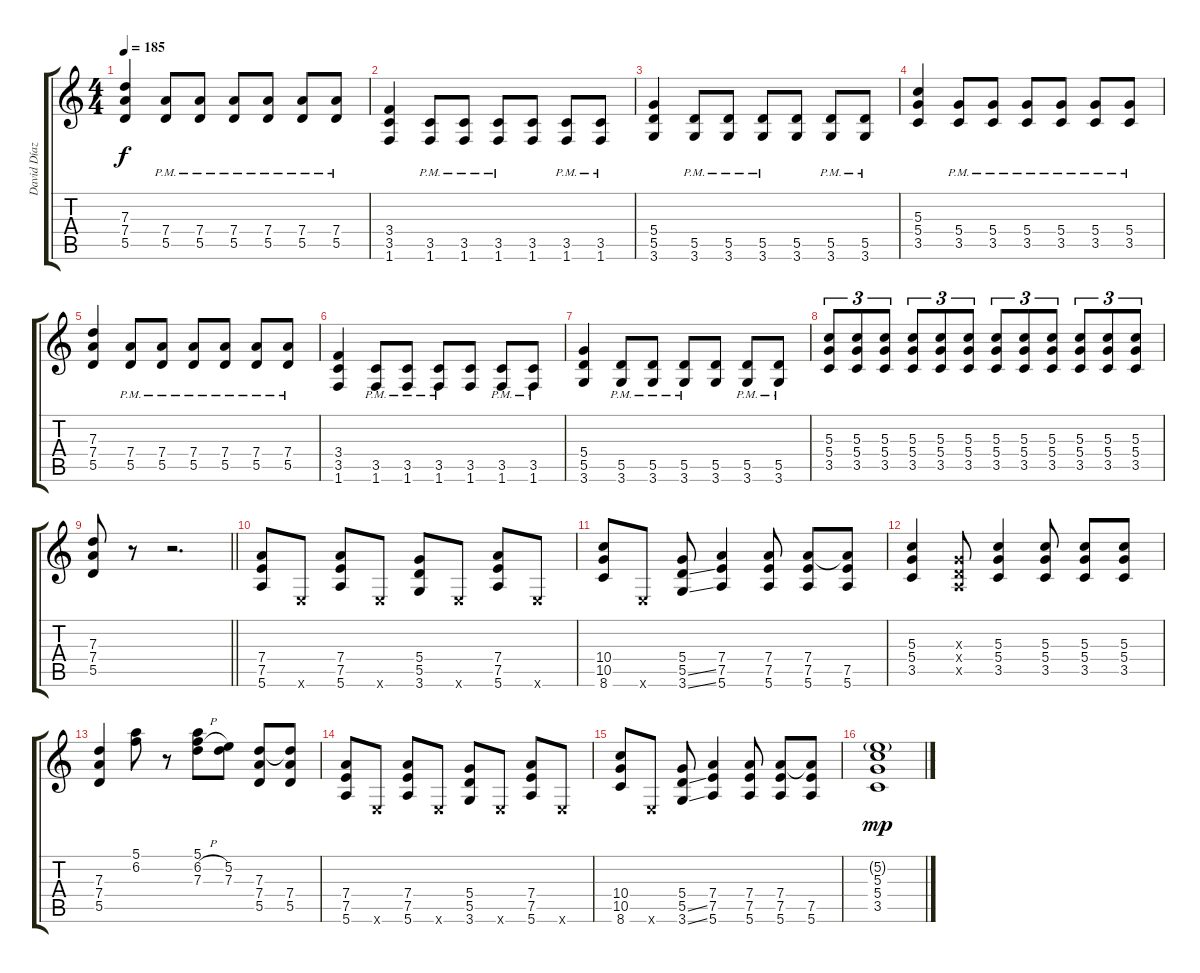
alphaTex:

\track ("David Díaz 'Kolibrí' - Guitarra" "David Díaz") {instrument overdrivenguitar}
\staff {score tabs}
\tuning (E4 B3 G3 D3 A2 E2) {hide}
\ts (4 4)
\tempo 185
\clef g2
\ks c
(7.3 7.4 5.5).4{dy f} (7.4{pm} 5.5{pm}).8 (7.4{pm} 5.5{pm}).8 (7.4{pm} 5.5{pm}).8 (7.4{pm} 5.5{pm}).8 (7.4{pm} 5.5{pm}).8 (7.4{pm} 5.5{pm}).8 |
(3.4 3.5 1.6).4 (3.5{pm} 1.6{pm}).8 (3.5{pm} 1.6{pm}).8 (3.5{pm} 1.6{pm}).8 (3.5 1.6).8 (3.5{pm} 1.6{pm}).8 (3.5{pm} 1.6{pm}).8 |
(5.4 5.5 3.6).4 (5.5{pm} 3.6{pm}).8 (5.5{pm} 3.6{pm}).8 (5.5{pm} 3.6{pm}).8 (5.5 3.6).8 (5.5{pm} 3.6{pm}).8 (5.5{pm} 3.6{pm}).8 |
(5.3 5.4 3.5).4 (5.4{pm} 3.5{pm}).8 (5.4{pm} 3.5{pm}).8 (5.4{pm} 3.5{pm}).8 (5.4{pm} 3.5{pm}).8 (5.4{pm} 3.5{pm}).8 (5.4{pm} 3.5{pm}).8 |
(7.3 7.4 5.5).4 (7.4{pm} 5.5{pm}).8 (7.4{pm} 5.5{pm}).8 (7.4{pm} 5.5{pm}).8 (7.4{pm} 5.5{pm}).8 (7.4{pm} 5.5{pm}).8 (7.4{pm} 5.5{pm}).8 |
(3.4 3.5 1.6).4 (3.5{pm} 1.6{pm}).8 (3.5{pm} 1.6{pm}).8 (3.5{pm} 1.6{pm}).8 (3.5 1.6).8 (3.5{pm} 1.6{pm}).8 (3.5{pm} 1.6{pm}).8 |
(5.4 5.5 3.6).4 (5.5{pm} 3.6{pm}).8 (5.5{pm} 3.6{pm}).8 (5.5{pm} 3.6{pm}).8 (5.5 3.6).8 (5.5{pm} 3.6{pm}).8 (5.5{pm} 3.6{pm}).8 |
(5.3 5.4 3.5).8{tu (3 2)} (5.3 5.4 3.5).8{tu (3 2)} (5.3 5.4 3.5).8{tu (3 2)} (5.3 5.4 3.5).8{tu (3 2)} (5.3 5.4 3.5).8{tu (3 2)} (5.3 5.4 3.5).8{tu (3 2)} (5.3 5.4 3.5).8{tu (3 2)} (5.3 5.4 3.5).8{tu (3 2)} (5.3 5.4 3.5).8{tu (3 2)} (5.3 5.4 3.5).8{tu (3 2)} (5.3 5.4 3.5).8{tu (3 2)} (5.3 5.4 3.5).8{tu (3 2)} |
\barLineRight lightlight
(7.3 7.4 5.5).8 r.8 r.2{d} |
\section ("" "")
(7.4 7.5 5.6).8 0.6{x}.8 (7.4 7.5 5.6).8 0.6{x}.8 (5.4 5.5 3.6).8 0.6{x}.8 (7.4 7.5 5.6).8 0.6{x}.8 |
(10.4 10.5 8.6).8 0.6{x}.8 (5.4 5.5{ss} 3.6{ss}).8 (7.4 7.5 5.6).4 (7.4 7.5 5.6).8 (7.4 7.5 5.6).8 (7.4{t} 7.5 5.6).8 |
(5.3 5.4 3.5).4 (0.3{x} 0.4{x} 0.5{x}).8 (5.3 5.4 3.5).4 (5.3 5.4 3.5).8 (5.3 5.4 3.5).8 (5.3 5.4 3.5).8 |
(7.3 7.4 5.5).4 (5.1 6.2).8 r.8 (5.1 6.2{h} 7.3).8 (5.2 7.3).8 (7.3 7.4 5.5).8 (7.3{t} 7.4 5.5).8 |
(7.4 7.5 5.6).8 0.6{x}.8 (7.4 7.5 5.6).8 0.6{x}.8 (5.4 5.5 3.6).8 0.6{x}.8 (7.4 7.5 5.6).8 0.6{x}.8 |
(10.4 10.5 8.6).8 0.6{x}.8 (5.4 5.5{ss} 3.6{ss}).8 (7.4 7.5 5.6).4 (7.4 7.5 5.6).8 (7.4 7.5 5.6).8 (7.4{t} 7.5 5.6).8 |
(5.2{g} 5.3 5.4 3.5).1{dy mp}
